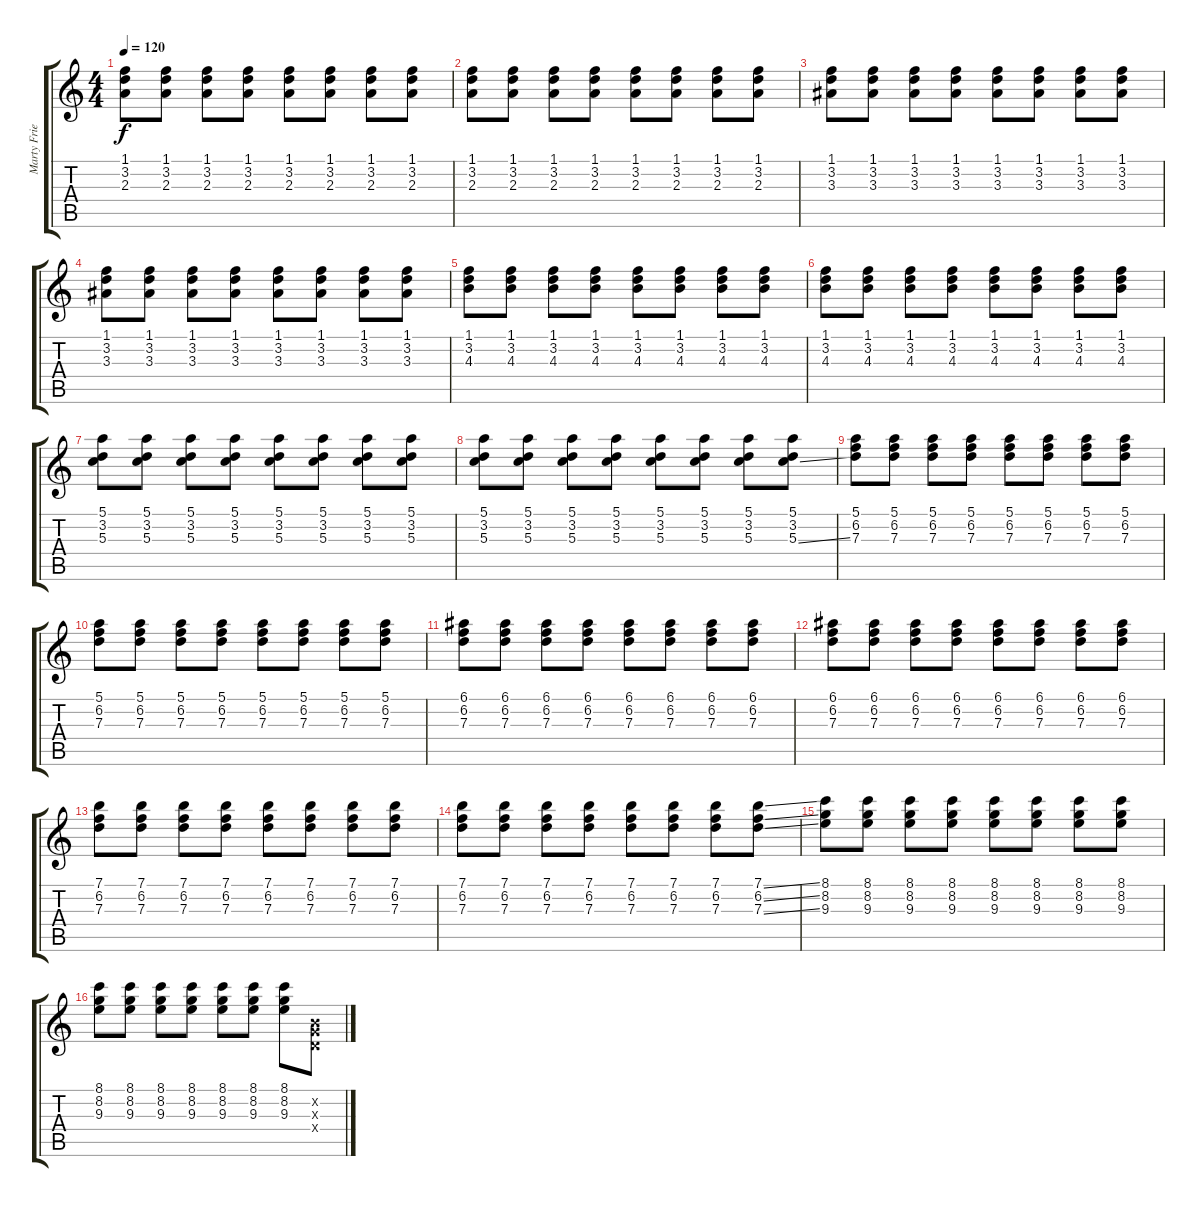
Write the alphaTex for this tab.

\track ("Marty Friedman" "Marty Frie") {instrument overdrivenguitar}
\staff {score tabs}
\tuning (E4 B3 G3 D3 A2 E2) {hide}
\ts (4 4)
\tempo 120
\clef g2
\ks c
(1.1 3.2 2.3).8{dy f instrument overdrivenguitar} (1.1 3.2 2.3).8 (1.1 3.2 2.3).8 (1.1 3.2 2.3).8 (1.1 3.2 2.3).8 (1.1 3.2 2.3).8 (1.1 3.2 2.3).8 (1.1 3.2 2.3).8 |
(1.1 3.2 2.3).8 (1.1 3.2 2.3).8 (1.1 3.2 2.3).8 (1.1 3.2 2.3).8 (1.1 3.2 2.3).8 (1.1 3.2 2.3).8 (1.1 3.2 2.3).8 (1.1 3.2 2.3).8 |
(1.1 3.2 3.3).8 (1.1 3.2 3.3).8 (1.1 3.2 3.3).8 (1.1 3.2 3.3).8 (1.1 3.2 3.3).8 (1.1 3.2 3.3).8 (1.1 3.2 3.3).8 (1.1 3.2 3.3).8 |
(1.1 3.2 3.3).8 (1.1 3.2 3.3).8 (1.1 3.2 3.3).8 (1.1 3.2 3.3).8 (1.1 3.2 3.3).8 (1.1 3.2 3.3).8 (1.1 3.2 3.3).8 (1.1 3.2 3.3).8 |
(1.1 3.2 4.3).8 (1.1 3.2 4.3).8 (1.1 3.2 4.3).8 (1.1 3.2 4.3).8 (1.1 3.2 4.3).8 (1.1 3.2 4.3).8 (1.1 3.2 4.3).8 (1.1 3.2 4.3).8 |
(1.1 3.2 4.3).8 (1.1 3.2 4.3).8 (1.1 3.2 4.3).8 (1.1 3.2 4.3).8 (1.1 3.2 4.3).8 (1.1 3.2 4.3).8 (1.1 3.2 4.3).8 (1.1 3.2 4.3).8 |
(5.1 3.2 5.3).8 (5.1 3.2 5.3).8 (5.1 3.2 5.3).8 (5.1 3.2 5.3).8 (5.1 3.2 5.3).8 (5.1 3.2 5.3).8 (5.1 3.2 5.3).8 (5.1 3.2 5.3).8 |
(5.1 3.2 5.3).8 (5.1 3.2 5.3).8 (5.1 3.2 5.3).8 (5.1 3.2 5.3).8 (5.1 3.2 5.3).8 (5.1 3.2 5.3).8 (5.1 3.2 5.3).8 (5.1 3.2 5.3{ss}).8 |
(5.1 6.2 7.3).8 (5.1 6.2 7.3).8 (5.1 6.2 7.3).8 (5.1 6.2 7.3).8 (5.1 6.2 7.3).8 (5.1 6.2 7.3).8 (5.1 6.2 7.3).8 (5.1 6.2 7.3).8 |
(5.1 6.2 7.3).8 (5.1 6.2 7.3).8 (5.1 6.2 7.3).8 (5.1 6.2 7.3).8 (5.1 6.2 7.3).8 (5.1 6.2 7.3).8 (5.1 6.2 7.3).8 (5.1 6.2 7.3).8 |
(6.1 6.2 7.3).8 (6.1 6.2 7.3).8 (6.1 6.2 7.3).8 (6.1 6.2 7.3).8 (6.1 6.2 7.3).8 (6.1 6.2 7.3).8 (6.1 6.2 7.3).8 (6.1 6.2 7.3).8 |
(6.1 6.2 7.3).8 (6.1 6.2 7.3).8 (6.1 6.2 7.3).8 (6.1 6.2 7.3).8 (6.1 6.2 7.3).8 (6.1 6.2 7.3).8 (6.1 6.2 7.3).8 (6.1 6.2 7.3).8 |
(7.1 6.2 7.3).8 (7.1 6.2 7.3).8 (7.1 6.2 7.3).8 (7.1 6.2 7.3).8 (7.1 6.2 7.3).8 (7.1 6.2 7.3).8 (7.1 6.2 7.3).8 (7.1 6.2 7.3).8 |
(7.1 6.2 7.3).8 (7.1 6.2 7.3).8 (7.1 6.2 7.3).8 (7.1 6.2 7.3).8 (7.1 6.2 7.3).8 (7.1 6.2 7.3).8 (7.1 6.2 7.3).8 (7.1{ss} 6.2{ss} 7.3{ss}).8 |
(8.1 8.2 9.3).8 (8.1 8.2 9.3).8 (8.1 8.2 9.3).8 (8.1 8.2 9.3).8 (8.1 8.2 9.3).8 (8.1 8.2 9.3).8 (8.1 8.2 9.3).8 (8.1 8.2 9.3).8 |
(8.1 8.2 9.3).8 (8.1 8.2 9.3).8 (8.1 8.2 9.3).8 (8.1 8.2 9.3).8 (8.1 8.2 9.3).8 (8.1 8.2 9.3).8 (8.1 8.2 9.3).8 (0.2{x} 0.3{x} 0.4{x}).8
